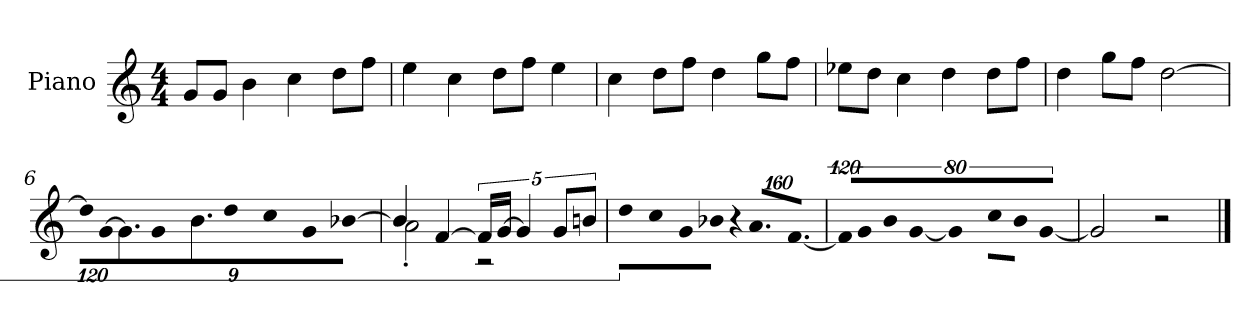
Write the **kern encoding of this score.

**kern
*part1
*staff1
*I"Piano
*I'P-no
*clefG2
*k[]
*M4/4
*MM90
=1
8g/L
8g/J
4b\
4cc\
8dd\L
8ff\J
=2
4ee\
4cc\
8dd\L
8ff\J
4ee\
=3
4cc\
8dd\L
8ff\J
4dd\
8gg\L
8ff\J
=4
8ee-X\L
8dd\J
4cc\
4dd\
8dd\L
8ff\J
=5
4dd\
8gg\L
8ff\J
[2dd\
=6
*Xbrackettup
!LO:N:vis=16
1920%107dd\LL]
!LO:N:vis=16
[1920%107g\J
9.g\]
!LO:N:vis=8
640%71g\
9.b\
!LO:N:vis=8
640%71dd\
!LO:N:vis=8
640%71cc\
!LO:N:vis=8
640%71g\
!LO:N:vis=8
[640%71b-X\J
!!LO:LB:g=z
=7
*^
4b-/]	2a'\
[4f/	.
*brackettup	*
20f/LL]	2r
[20g/JJ	.
5g/]	.
10g/L	.
10bn/J	.
*v	*v
=8
!LO:N:vis=8
960%137dd\L
!LO:N:vis=8
960%137cc\
!LO:N:vis=8
960%137g\
!LO:N:vis=16
1920%137b-X\Jk
!LO:N:vis=16
1920%137r
!LO:N:vis=8.
640%137a/L
!LO:N:vis=8.
[640%137f/J
=9
!LO:N:vis=16
1920%107f/KL]
!LO:N:vis=8
640%71g/
!LO:N:vis=8
640%71b/
!LO:N:vis=16
[1920%107g/Jk
!LO:N:vis=4
1920%427g/]
!LO:N:vis=8
640%71cc\L
!LO:N:vis=8
640%71b\J
!LO:N:vis=4
[1920%427g/
=10
2g/]
2r
==
*-
